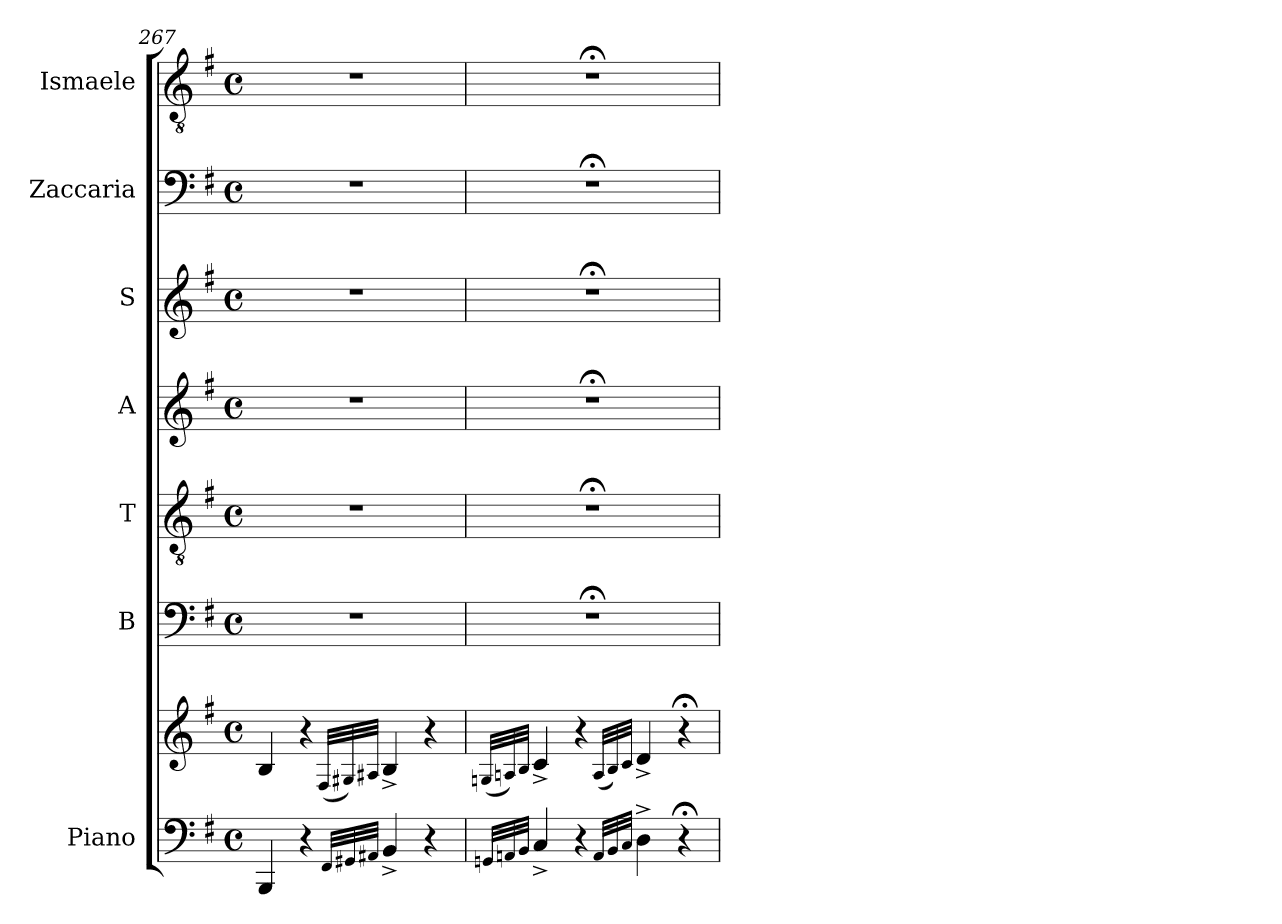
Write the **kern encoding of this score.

**kern	**kern	**kern	**kern	**kern	**kern	**kern	**kern
*part7	*part7	*part6	*part5	*part4	*part3	*part2	*part1
*staff8	*staff7	*staff6	*staff5	*staff4	*staff3	*staff2	*staff1
*I"Piano	*	*I"B	*I"T	*I"A	*I"S	*I"Zaccaria	*I"Ismaele
*I'Pno	*	*I'B	*I'T	*I'A	*I'S	*	*
*clefF4	*clefG2	*clefF4	*clefGv2	*clefG2	*clefG2	*clefF4	*clefGv2
*k[f#]	*k[f#]	*k[f#]	*k[f#]	*k[f#]	*k[f#]	*k[f#]	*k[f#]
*M4/4	*M4/4	*M4/4	*M4/4	*M4/4	*M4/4	*M4/4	*M4/4
*met(c)	*met(c)	*met(c)	*met(c)	*met(c)	*met(c)	*met(c)	*met(c)
=267	=267	=267	=267	=267	=267	=267	=267
4BBB/	4B/	1r	1r	1r	1r	1r	1r
4r	4r	.	.	.	.	.	.
32qFF#/LLL	(32qF#/LLL	.	.	.	.	.	.
32qGG#X/	32qG#X/)	.	.	.	.	.	.
32qAA#X/JJJ	32qA#X/JJJ	.	.	.	.	.	.
4BB^/	4B^/	.	.	.	.	.	.
4r	4r	.	.	.	.	.	.
!!LO:PB:g=z
=268	=268	=268	=268	=268	=268	=268	=268
32qGGn/LLL	(32qGn/LLL	.	.	.	.	.	.
32qAAn/	32qAn/)	.	.	.	.	.	.
32qBB/JJJ	32qB/JJJ	.	.	.	.	.	.
4C^/	4c^/	1r;<	1r;<	1r;<	1r;<	1r;<	1r;<
4r	4r	.	.	.	.	.	.
32qAA/LLL	(32qA/LLL	.	.	.	.	.	.
32qBB/	32qB/)	.	.	.	.	.	.
32qC/JJJ	32qc/JJJ	.	.	.	.	.	.
4D^\	4d^/	.	.	.	.	.	.
4r;<	4r;<	.	.	.	.	.	.
=	=	=	=	=	=	=	=
*-	*-	*-	*-	*-	*-	*-	*-
